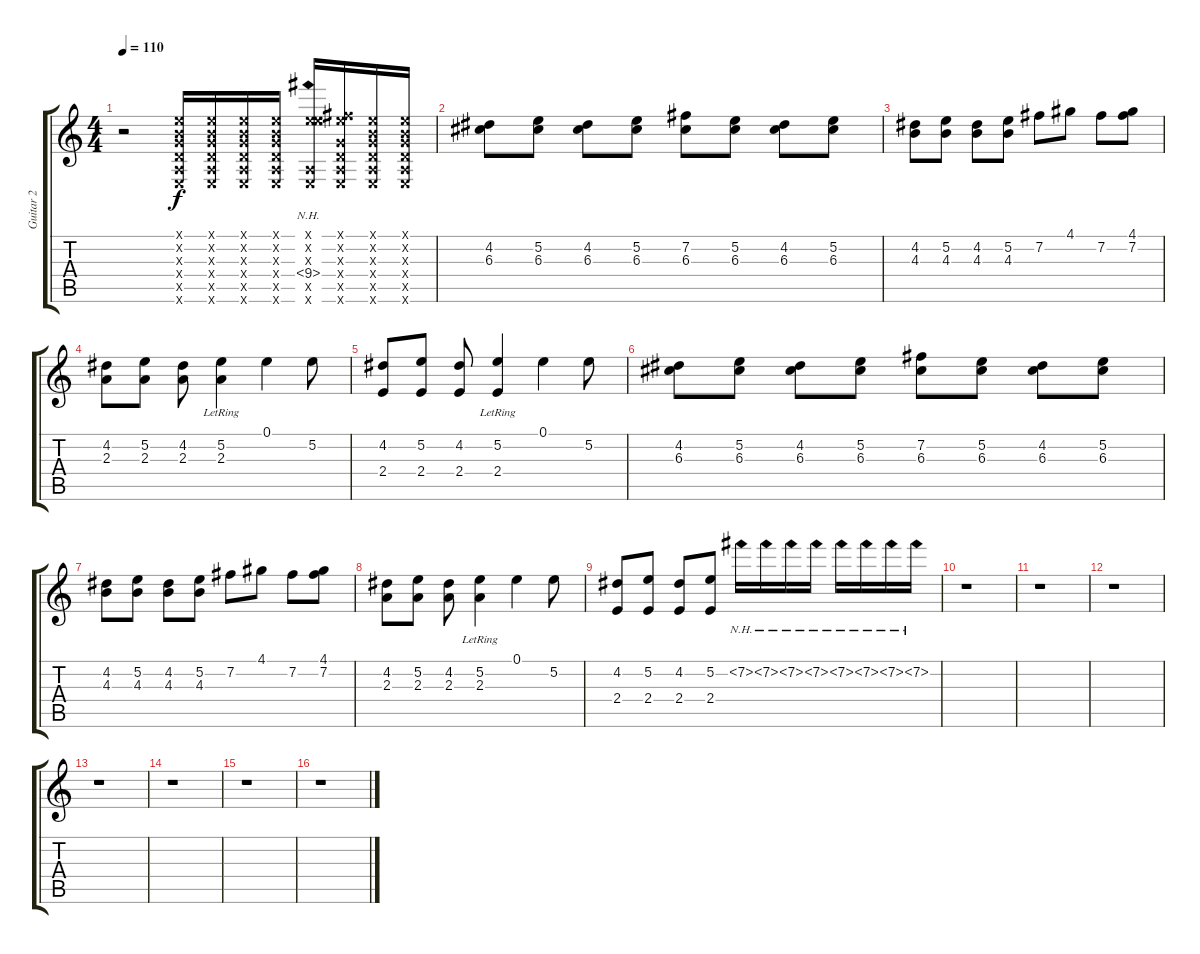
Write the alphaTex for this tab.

\track ("Guitar 2" "Guitar 2") {instrument distortionguitar}
\staff {score tabs}
\tuning (E4 B3 G3 D3 A2 E2) {hide}
\ts (4 4)
\tempo 110
\clef g2
\ks c
r.2{dy f instrument distortionguitar} (0.1{x} 0.2{x} 0.3{x} 0.4{x} 0.5{x} 0.6{x}).16 (0.1{x} 0.2{x} 0.3{x} 0.4{x} 0.5{x} 0.6{x}).16 (0.1{x} 0.2{x} 0.3{x} 0.4{x} 0.5{x} 0.6{x}).16 (0.1{x} 0.2{x} 0.3{x} 0.4{x} 0.5{x} 0.6{x}).16 (0.1{x} 5.2{x} 9.3{x} 9.4{nh} 0.5{x} 0.6{x}).16 (0.1{x} 7.2{x} 0.3{x} 0.4{x} 0.5{x} 0.6{x}).16 (0.1{x} 0.2{x} 0.3{x} 0.4{x} 0.5{x} 0.6{x}).16 (0.1{x} 0.2{x} 0.3{x} 0.4{x} 0.5{x} 0.6{x}).16 |
(4.2 6.3).8 (5.2 6.3).8 (4.2 6.3).8 (5.2 6.3).8 (7.2 6.3).8 (5.2 6.3).8 (4.2 6.3).8 (5.2 6.3).8 |
(4.2 4.3).8 (5.2 4.3).8 (4.2 4.3).8 (5.2 4.3).8 7.2.8 4.1.8 7.2.8 (4.1 7.2).8 |
(4.2 2.3).8 (5.2 2.3).8 (4.2 2.3).8 (5.2{lr} 2.3{lr}).4 0.1.4 5.2.8 |
(4.2 2.4).8 (5.2 2.4).8 (4.2 2.4).8 (5.2{lr} 2.4{lr}).4 0.1.4 5.2.8 |
(4.2 6.3).8 (5.2 6.3).8 (4.2 6.3).8 (5.2 6.3).8 (7.2 6.3).8 (5.2 6.3).8 (4.2 6.3).8 (5.2 6.3).8 |
(4.2 4.3).8 (5.2 4.3).8 (4.2 4.3).8 (5.2 4.3).8 7.2.8 4.1.8 7.2.8 (4.1 7.2).8 |
(4.2 2.3).8 (5.2 2.3).8 (4.2 2.3).8 (5.2{lr} 2.3{lr}).4 0.1.4 5.2.8 |
(4.2 2.4).8 (5.2 2.4).8 (4.2 2.4).8 (5.2 2.4).8 7.2{nh}.16 7.2{nh}.16 7.2{nh}.16 7.2{nh}.16 7.2{nh}.16 7.2{nh}.16 7.2{nh}.16 7.2{nh}.16 |
r.1 |
r.1 |
r.1 |
r.1 |
r.1 |
r.1 |
r.1
